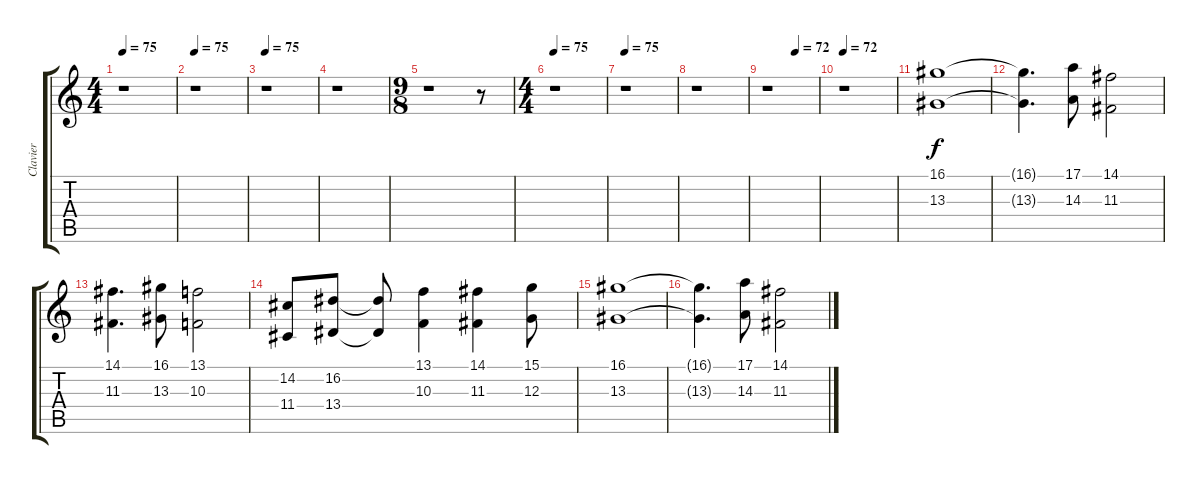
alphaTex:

\track ("Clavier" "Clavier") {instrument sopranosax}
\staff {score tabs}
\tuning (E4 B3 G3 D3 A2 E2) {hide}
\ts (4 4)
\tempo 75
\clef g2
\ks c
r.1{dy f} |
\tempo 75
r.1 |
\tempo 75
r.1 |
r.1 |
\ts (9 8)
r.1 r.8 |
\ts (4 4)
\tempo 75
r.1 |
\tempo 75
r.1 |
r.1 |
\tempo (72 0.5625)
r.1 |
\tempo 72
r.1 |
(16.1 13.3).1{volume 16} |
(16.1{t} 13.3{t}).4{d} (17.1 14.3).8 (14.1 11.3).2 |
(14.1 11.3).4{d} (16.1 13.3).8 (13.1 10.3).2 |
(14.2 11.4).8 (16.2 13.4).8 (16.2{t} 13.4{t}).8 (13.1 10.3).4 (14.1 11.3).4 (15.1 12.3).8 |
(16.1 13.3).1{volume 16} |
(16.1{t} 13.3{t}).4{d} (17.1 14.3).8 (14.1 11.3).2
